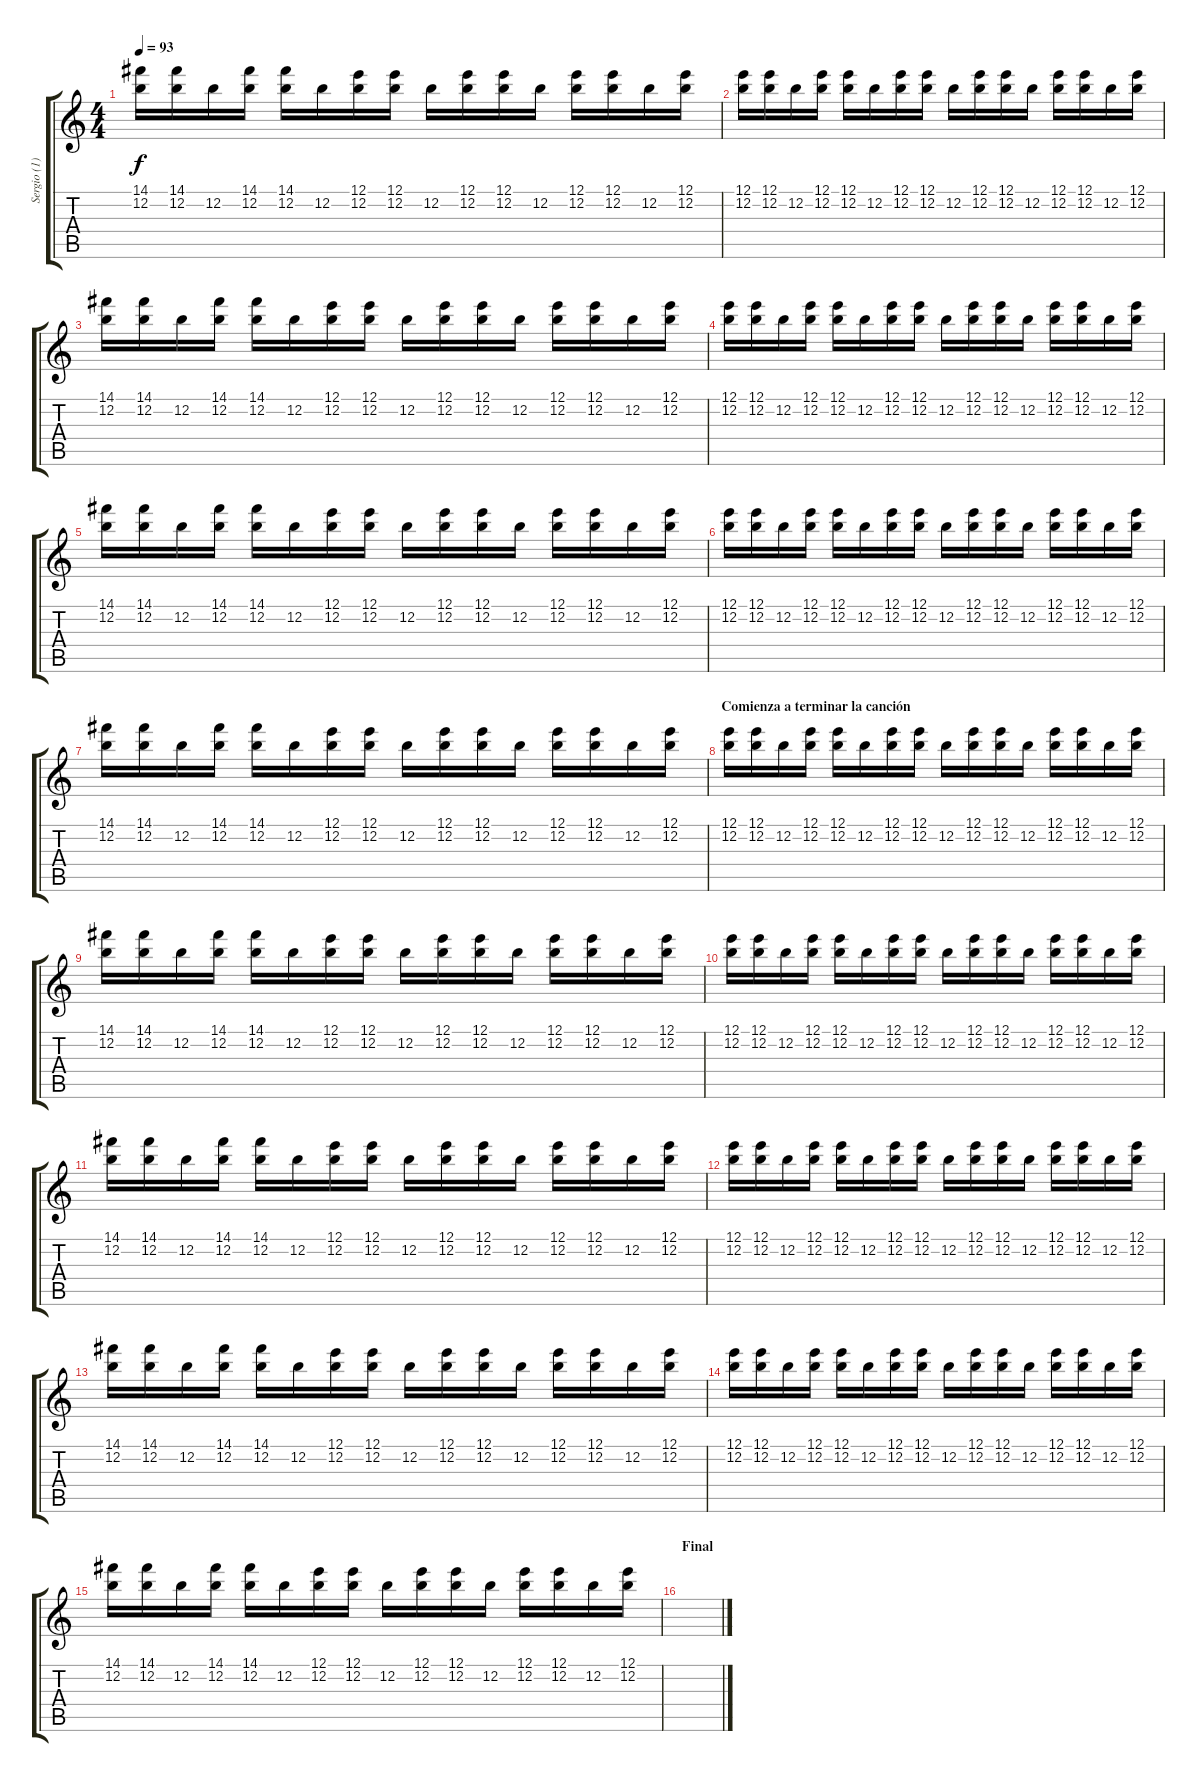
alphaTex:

\track ("Sergio (1)" "Sergio (1)") {instrument electricguitarjazz}
\staff {score tabs}
\tuning (E4 B3 G3 D3 A2 E2) {hide}
\ts (4 4)
\tempo 93
\clef g2
\ks c
(14.1 12.2).16{dy f} (14.1 12.2).16 12.2.16 (14.1 12.2).16 (14.1 12.2).16 12.2.16 (12.1 12.2).16 (12.1 12.2).16 12.2.16 (12.1 12.2).16 (12.1 12.2).16 12.2.16 (12.1 12.2).16 (12.1 12.2).16 12.2.16 (12.1 12.2).16 |
(12.1 12.2).16 (12.1 12.2).16 12.2.16 (12.1 12.2).16 (12.1 12.2).16 12.2.16 (12.1 12.2).16 (12.1 12.2).16 12.2.16 (12.1 12.2).16 (12.1 12.2).16 12.2.16 (12.1 12.2).16 (12.1 12.2).16 12.2.16 (12.1 12.2).16 |
(14.1 12.2).16 (14.1 12.2).16 12.2.16 (14.1 12.2).16 (14.1 12.2).16 12.2.16 (12.1 12.2).16 (12.1 12.2).16 12.2.16 (12.1 12.2).16 (12.1 12.2).16 12.2.16 (12.1 12.2).16 (12.1 12.2).16 12.2.16 (12.1 12.2).16 |
(12.1 12.2).16 (12.1 12.2).16 12.2.16 (12.1 12.2).16 (12.1 12.2).16 12.2.16 (12.1 12.2).16 (12.1 12.2).16 12.2.16 (12.1 12.2).16 (12.1 12.2).16 12.2.16 (12.1 12.2).16 (12.1 12.2).16 12.2.16 (12.1 12.2).16 |
(14.1 12.2).16 (14.1 12.2).16 12.2.16 (14.1 12.2).16 (14.1 12.2).16 12.2.16 (12.1 12.2).16 (12.1 12.2).16 12.2.16 (12.1 12.2).16 (12.1 12.2).16 12.2.16 (12.1 12.2).16 (12.1 12.2).16 12.2.16 (12.1 12.2).16 |
(12.1 12.2).16 (12.1 12.2).16 12.2.16 (12.1 12.2).16 (12.1 12.2).16 12.2.16 (12.1 12.2).16 (12.1 12.2).16 12.2.16 (12.1 12.2).16 (12.1 12.2).16 12.2.16 (12.1 12.2).16 (12.1 12.2).16 12.2.16 (12.1 12.2).16 |
(14.1 12.2).16 (14.1 12.2).16 12.2.16 (14.1 12.2).16 (14.1 12.2).16 12.2.16 (12.1 12.2).16 (12.1 12.2).16 12.2.16 (12.1 12.2).16 (12.1 12.2).16 12.2.16 (12.1 12.2).16 (12.1 12.2).16 12.2.16 (12.1 12.2).16 |
\section ("" "Comienza a terminar la canción")
(12.1 12.2).16 (12.1 12.2).16 12.2.16 (12.1 12.2).16 (12.1 12.2).16 12.2.16 (12.1 12.2).16 (12.1 12.2).16 12.2.16{volume 13} (12.1 12.2).16 (12.1 12.2).16 12.2.16 (12.1 12.2).16{volume 12} (12.1 12.2).16 12.2.16 (12.1 12.2).16 |
(14.1 12.2).16 (14.1 12.2).16 12.2.16{volume 11} (14.1 12.2).16 (14.1 12.2).16 12.2.16 (12.1 12.2).16 (12.1 12.2).16 12.2.16{volume 10} (12.1 12.2).16 (12.1 12.2).16 12.2.16 (12.1 12.2).16 (12.1 12.2).16{volume 9} 12.2.16 (12.1 12.2).16 |
(12.1 12.2).16{volume 8} (12.1 12.2).16 12.2.16 (12.1 12.2).16 (12.1 12.2).16 12.2.16 (12.1 12.2).16 (12.1 12.2).16 12.2.16{volume 7} (12.1 12.2).16 (12.1 12.2).16 12.2.16 (12.1 12.2).16 (12.1 12.2).16 12.2.16 (12.1 12.2).16 |
(14.1 12.2).16{volume 6} (14.1 12.2).16 12.2.16 (14.1 12.2).16 (14.1 12.2).16 12.2.16 (12.1 12.2).16 (12.1 12.2).16 12.2.16{volume 5} (12.1 12.2).16 (12.1 12.2).16 12.2.16 (12.1 12.2).16 (12.1 12.2).16 12.2.16 (12.1 12.2).16 |
(12.1 12.2).16{volume 4} (12.1 12.2).16 12.2.16 (12.1 12.2).16 (12.1 12.2).16 12.2.16 (12.1 12.2).16 (12.1 12.2).16 12.2.16{volume 3} (12.1 12.2).16 (12.1 12.2).16 12.2.16 (12.1 12.2).16 (12.1 12.2).16 12.2.16 (12.1 12.2).16 |
(14.1 12.2).16{volume 2} (14.1 12.2).16 12.2.16 (14.1 12.2).16 (14.1 12.2).16 12.2.16 (12.1 12.2).16 (12.1 12.2).16 12.2.16{volume 1} (12.1 12.2).16 (12.1 12.2).16 12.2.16 (12.1 12.2).16 (12.1 12.2).16 12.2.16 (12.1 12.2).16 |
(12.1 12.2).16 (12.1 12.2).16 12.2.16 (12.1 12.2).16 (12.1 12.2).16 12.2.16 (12.1 12.2).16 (12.1 12.2).16 12.2.16 (12.1 12.2).16 (12.1 12.2).16 12.2.16 (12.1 12.2).16 (12.1 12.2).16 12.2.16 (12.1 12.2).16 |
(14.1 12.2).16 (14.1 12.2).16 12.2.16 (14.1 12.2).16 (14.1 12.2).16 12.2.16 (12.1 12.2).16 (12.1 12.2).16 12.2.16 (12.1 12.2).16 (12.1 12.2).16 12.2.16 (12.1 12.2).16 (12.1 12.2).16 12.2.16 (12.1 12.2).16 |
\section ("" "Final")
